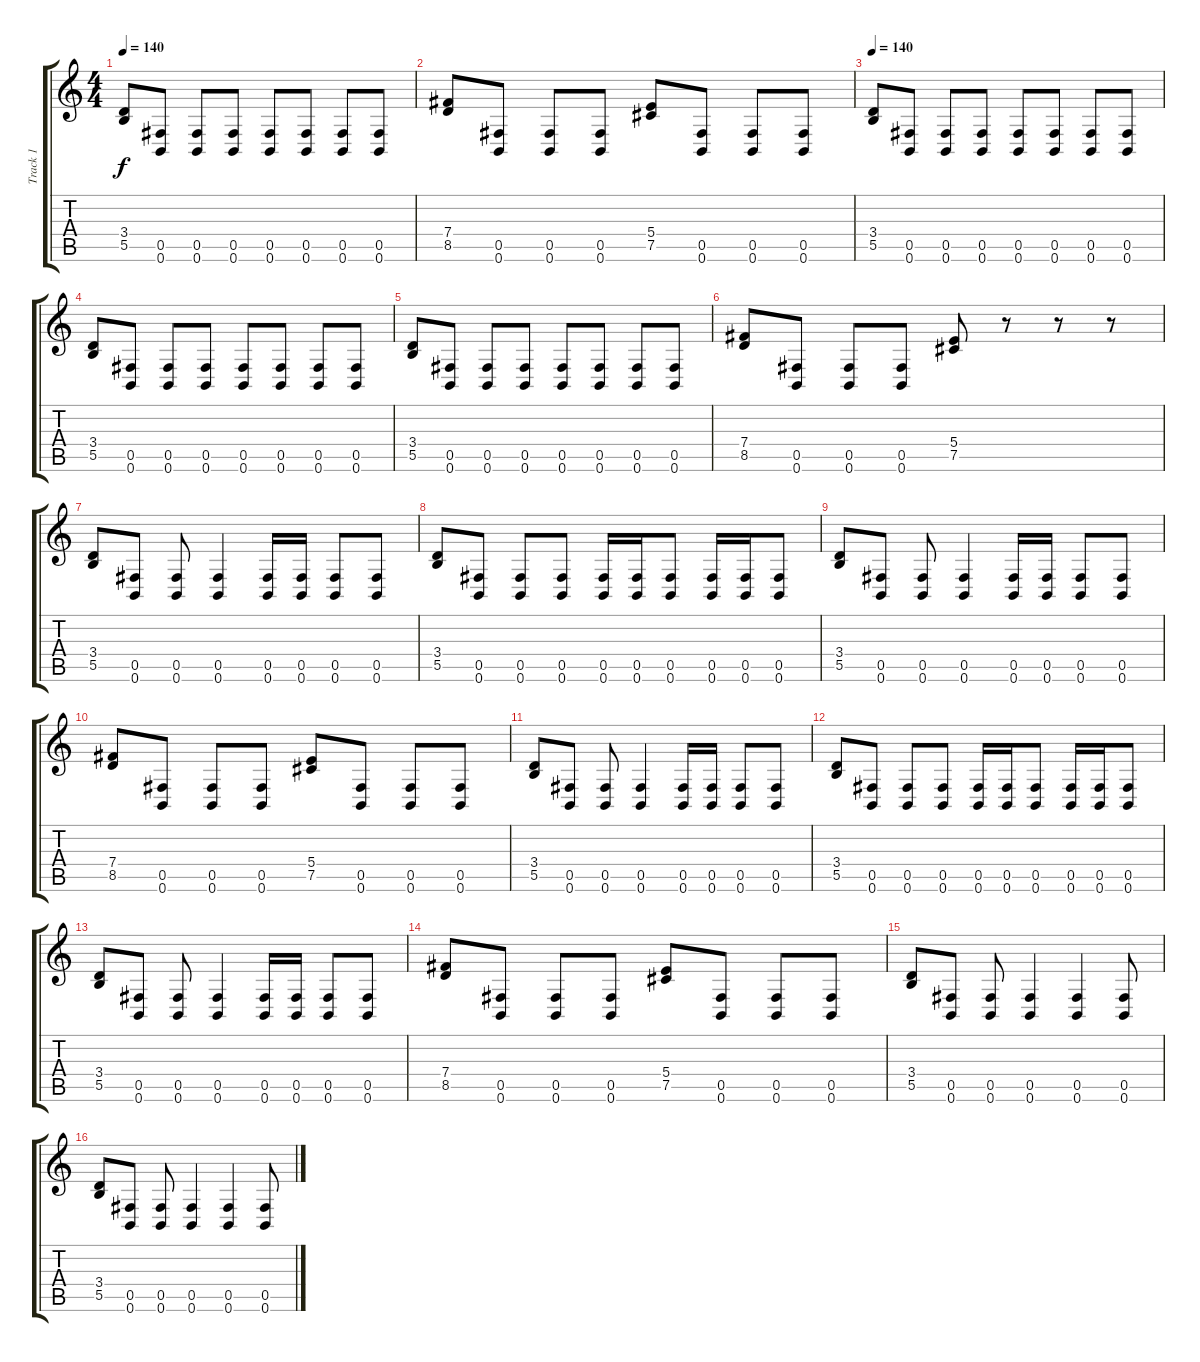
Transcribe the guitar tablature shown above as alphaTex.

\track ("Track 1" "Track 1") {instrument distortionguitar}
\staff {score tabs}
\tuning (Db4 Ab3 E3 B2 Gb2 B1) {hide}
\ts (4 4)
\tempo 140
\clef g2
\ks c
(3.4 5.5).8{dy f} (0.5 0.6).8 (0.5 0.6).8 (0.5 0.6).8 (0.5 0.6).8 (0.5 0.6).8 (0.5 0.6).8 (0.5 0.6).8 |
(7.4 8.5).8 (0.5 0.6).8 (0.5 0.6).8 (0.5 0.6).8 (5.4 7.5).8 (0.5 0.6).8 (0.5 0.6).8 (0.5 0.6).8 |
\tempo 140
(3.4 5.5).8 (0.5 0.6).8 (0.5 0.6).8 (0.5 0.6).8 (0.5 0.6).8 (0.5 0.6).8 (0.5 0.6).8 (0.5 0.6).8 |
(3.4 5.5).8 (0.5 0.6).8 (0.5 0.6).8 (0.5 0.6).8 (0.5 0.6).8 (0.5 0.6).8 (0.5 0.6).8 (0.5 0.6).8 |
(3.4 5.5).8 (0.5 0.6).8 (0.5 0.6).8 (0.5 0.6).8 (0.5 0.6).8 (0.5 0.6).8 (0.5 0.6).8 (0.5 0.6).8 |
(7.4 8.5).8 (0.5 0.6).8 (0.5 0.6).8 (0.5 0.6).8 (5.4 7.5).8 r.8 r.8 r.8 |
(3.4 5.5).8 (0.5 0.6).8 (0.5 0.6).8 (0.5 0.6).4 (0.5 0.6).16 (0.5 0.6).16 (0.5 0.6).8 (0.5 0.6).8 |
(3.4 5.5).8 (0.5 0.6).8 (0.5 0.6).8 (0.5 0.6).8 (0.5 0.6).16 (0.5 0.6).16 (0.5 0.6).8 (0.5 0.6).16 (0.5 0.6).16 (0.5 0.6).8 |
(3.4 5.5).8 (0.5 0.6).8 (0.5 0.6).8 (0.5 0.6).4 (0.5 0.6).16 (0.5 0.6).16 (0.5 0.6).8 (0.5 0.6).8 |
(7.4 8.5).8 (0.5 0.6).8 (0.5 0.6).8 (0.5 0.6).8 (5.4 7.5).8 (0.5 0.6).8 (0.5 0.6).8 (0.5 0.6).8 |
(3.4 5.5).8 (0.5 0.6).8 (0.5 0.6).8 (0.5 0.6).4 (0.5 0.6).16 (0.5 0.6).16 (0.5 0.6).8 (0.5 0.6).8 |
(3.4 5.5).8 (0.5 0.6).8 (0.5 0.6).8 (0.5 0.6).8 (0.5 0.6).16 (0.5 0.6).16 (0.5 0.6).8 (0.5 0.6).16 (0.5 0.6).16 (0.5 0.6).8 |
(3.4 5.5).8 (0.5 0.6).8 (0.5 0.6).8 (0.5 0.6).4 (0.5 0.6).16 (0.5 0.6).16 (0.5 0.6).8 (0.5 0.6).8 |
(7.4 8.5).8 (0.5 0.6).8 (0.5 0.6).8 (0.5 0.6).8 (5.4 7.5).8 (0.5 0.6).8 (0.5 0.6).8 (0.5 0.6).8 |
(3.4 5.5).8 (0.5 0.6).8 (0.5 0.6).8 (0.5 0.6).4 (0.5 0.6).4 (0.5 0.6).8 |
(3.4 5.5).8 (0.5 0.6).8 (0.5 0.6).8 (0.5 0.6).4 (0.5 0.6).4 (0.5 0.6).8
